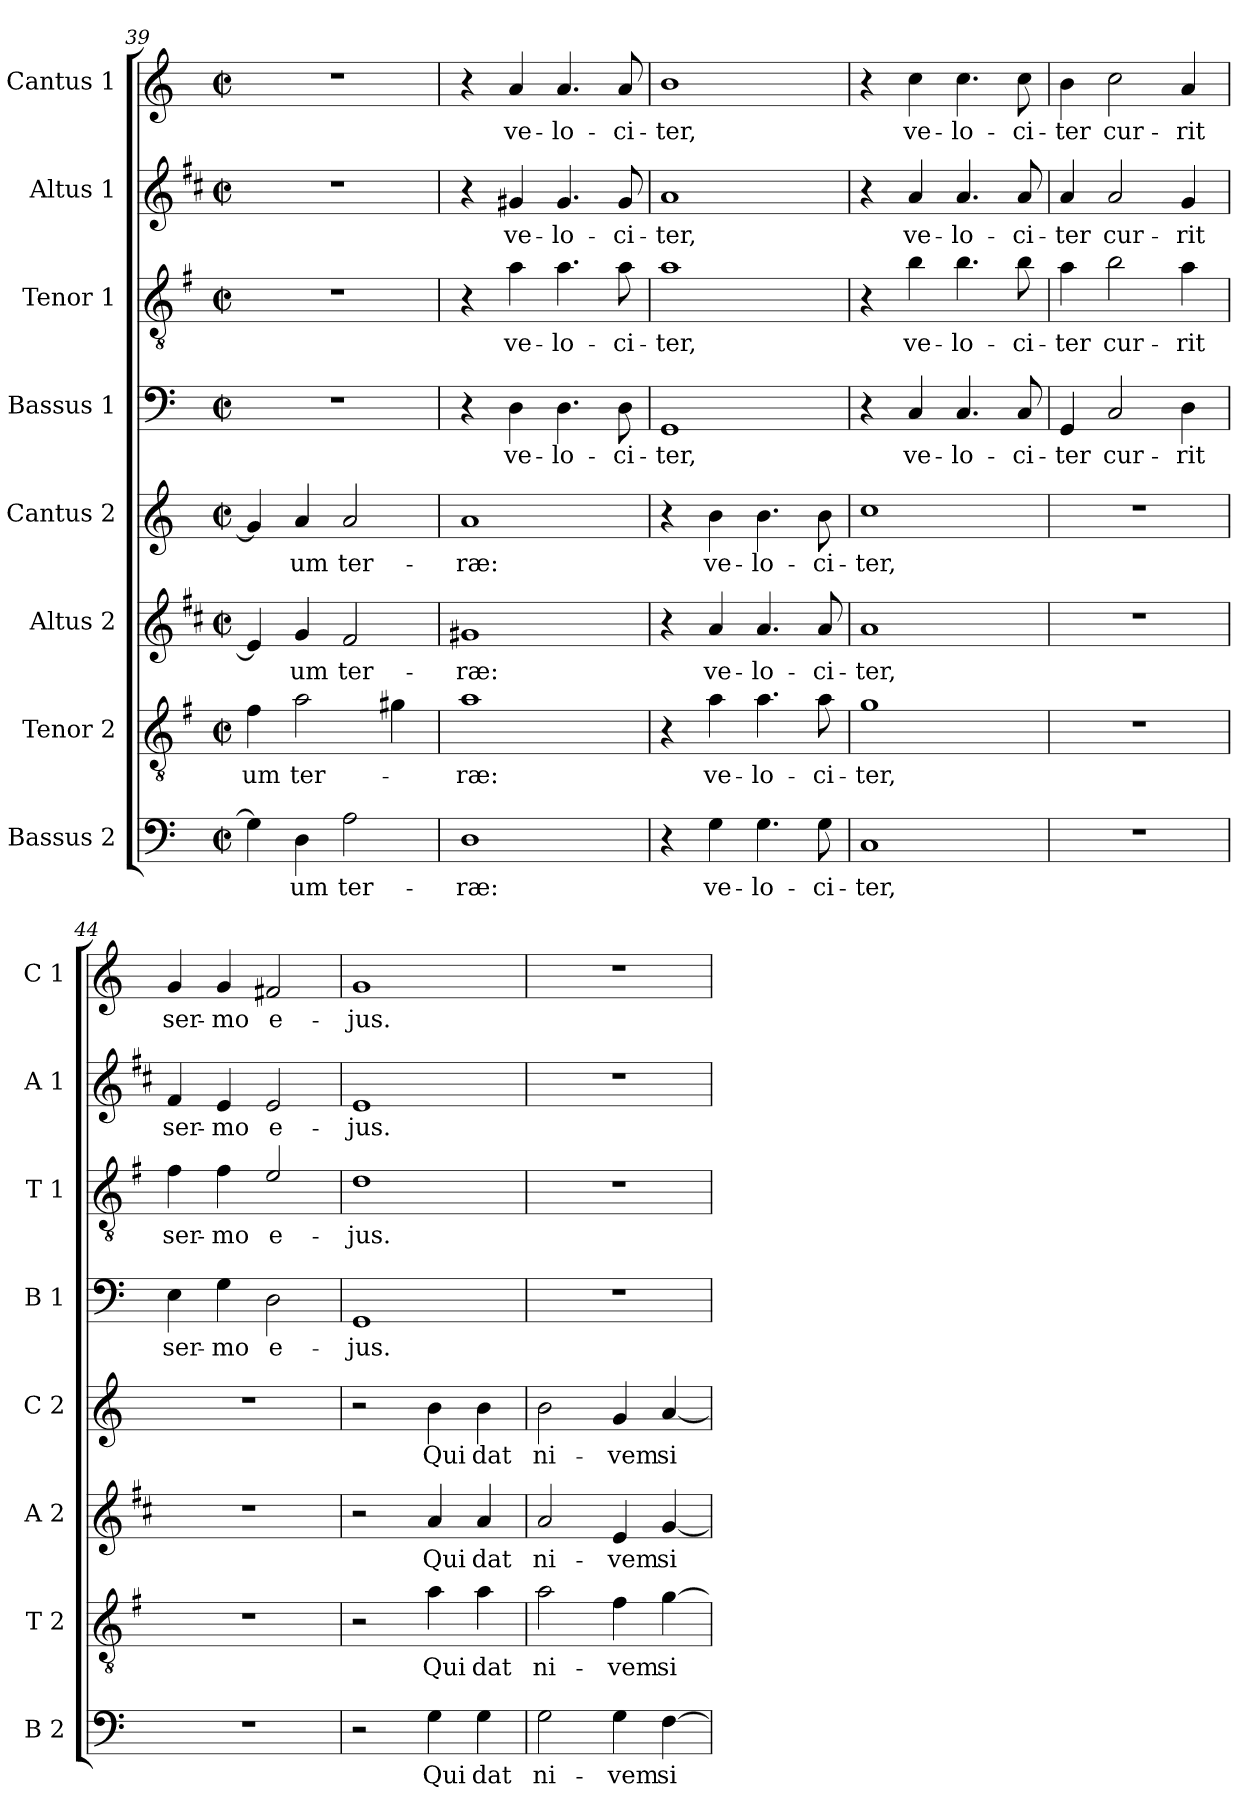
**kern	**text	**kern	**text	**kern	**text	**kern	**text	**kern	**text	**kern	**text	**kern	**text	**kern	**text
*part8	*part8	*part7	*part7	*part6	*part6	*part5	*part5	*part4	*part4	*part3	*part3	*part2	*part2	*part1	*part1
*staff8	*staff8	*staff7	*staff7	*staff6	*staff6	*staff5	*staff5	*staff4	*staff4	*staff3	*staff3	*staff2	*staff2	*staff1	*staff1
*I"Bassus 2	*	*I"Tenor 2	*	*I"Altus 2	*	*I"Cantus 2	*	*I"Bassus 1	*	*I"Tenor 1	*	*I"Altus 1	*	*I"Cantus 1	*
*I'B 2	*	*I'T 2	*	*I'A 2	*	*I'C 2	*	*I'B 1	*	*I'T 1	*	*I'A 1	*	*I'C 1	*
*clefF4	*	*clefGv2	*	*clefG2	*	*clefG2	*	*clefF4	*	*clefGv2	*	*clefG2	*	*clefG2	*
*	*	*ITrd4c7	*	*ITrd1c2	*	*	*	*	*	*ITrd4c7	*	*ITrd1c2	*	*	*
*k[]	*	*k[]	*	*k[]	*	*k[]	*	*k[]	*	*k[]	*	*k[]	*	*k[]	*
*C:	*	*C:	*	*C:	*	*C:	*	*C:	*	*C:	*	*C:	*	*C:	*
*M2/2	*	*M2/2	*	*M2/2	*	*M2/2	*	*M2/2	*	*M2/2	*	*M2/2	*	*M2/2	*
*met(c|)	*	*met(c|)	*	*met(c|)	*	*met(c|)	*	*met(c|)	*	*met(c|)	*	*met(c|)	*	*met(c|)	*
=39	=39	=39	=39	=39	=39	=39	=39	=39	=39	=39	=39	=39	=39	=39	=39
!	!	!	!LO:LY:b	!	!	!	!	!	!	!	!	!	!	!	!
4G\]	.	4B\	-um	4d/]	.	4g/]	.	1r	.	1r	.	1r	.	1r	.
!	!LO:LY:b	!	!LO:LY:b	!	!LO:LY:b	!	!LO:LY:b	!	!	!	!	!	!	!	!
4D\	-um	2d\	ter-	4f/	-um	4a/	-um	.	.	.	.	.	.	.	.
!	!LO:LY:b	!	!	!	!LO:LY:b	!	!LO:LY:b	!	!	!	!	!	!	!	!
2A\	ter-	.	.	2e/	ter-	2a/	ter-	.	.	.	.	.	.	.	.
.	.	4c#X\	.	.	.	.	.	.	.	.	.	.	.	.	.
=40	=40	=40	=40	=40	=40	=40	=40	=40	=40	=40	=40	=40	=40	=40	=40
!	!LO:LY:b	!	!LO:LY:b	!	!LO:LY:b	!	!LO:LY:b	!	!	!	!	!	!	!	!
1D	-ræ:	1d	-ræ:	1f#X	-ræ:	1a	-ræ:	4r	.	4r	.	4r	.	4r	.
!	!	!	!	!	!	!	!	!	!LO:LY:b	!	!LO:LY:b	!	!LO:LY:b	!	!LO:LY:b
.	.	.	.	.	.	.	.	4D\	ve-	4d\	ve-	4f#X/	ve-	4a/	ve-
!	!	!	!	!	!	!	!	!	!LO:LY:b	!	!LO:LY:b	!	!LO:LY:b	!	!LO:LY:b
.	.	.	.	.	.	.	.	4.D\	-lo-	4.d\	-lo-	4.f#/	-lo-	4.a/	-lo-
!	!	!	!	!	!	!	!	!	!LO:LY:b	!	!LO:LY:b	!	!LO:LY:b	!	!LO:LY:b
.	.	.	.	.	.	.	.	8D\	-ci-	8d\	-ci-	8f#/	-ci-	8a/	-ci-
=41	=41	=41	=41	=41	=41	=41	=41	=41	=41	=41	=41	=41	=41	=41	=41
!	!	!	!	!	!	!	!	!	!LO:LY:b	!	!LO:LY:b	!	!LO:LY:b	!	!LO:LY:b
4r	.	4r	.	4r	.	4r	.	1GG	-ter,	1d	-ter,	1g	-ter,	1b	-ter,
!	!LO:LY:b	!	!LO:LY:b	!	!LO:LY:b	!	!LO:LY:b	!	!	!	!	!	!	!	!
4G\	ve-	4d\	ve-	4g/	ve-	4b\	ve-	.	.	.	.	.	.	.	.
!	!LO:LY:b	!	!LO:LY:b	!	!LO:LY:b	!	!LO:LY:b	!	!	!	!	!	!	!	!
4.G\	-lo-	4.d\	-lo-	4.g/	-lo-	4.b\	-lo-	.	.	.	.	.	.	.	.
!	!LO:LY:b	!	!LO:LY:b	!	!LO:LY:b	!	!LO:LY:b	!	!	!	!	!	!	!	!
8G\	-ci-	8d\	-ci-	8g/	-ci-	8b\	-ci-	.	.	.	.	.	.	.	.
=42	=42	=42	=42	=42	=42	=42	=42	=42	=42	=42	=42	=42	=42	=42	=42
!	!LO:LY:b	!	!LO:LY:b	!	!LO:LY:b	!	!LO:LY:b	!	!	!	!	!	!	!	!
1C	-ter,	1c	-ter,	1g	-ter,	1cc	-ter,	4r	.	4r	.	4r	.	4r	.
!	!	!	!	!	!	!	!	!	!LO:LY:b	!	!LO:LY:b	!	!LO:LY:b	!	!LO:LY:b
.	.	.	.	.	.	.	.	4C/	ve-	4e\	ve-	4g/	ve-	4cc\	ve-
!	!	!	!	!	!	!	!	!	!LO:LY:b	!	!LO:LY:b	!	!LO:LY:b	!	!LO:LY:b
.	.	.	.	.	.	.	.	4.C/	-lo-	4.e\	-lo-	4.g/	-lo-	4.cc\	-lo-
!	!	!	!	!	!	!	!	!	!LO:LY:b	!	!LO:LY:b	!	!LO:LY:b	!	!LO:LY:b
.	.	.	.	.	.	.	.	8C/	-ci-	8e\	-ci-	8g/	-ci-	8cc\	-ci-
!!LO:PB:g=z
=43	=43	=43	=43	=43	=43	=43	=43	=43	=43	=43	=43	=43	=43	=43	=43
!	!	!	!	!	!	!	!	!	!LO:LY:b	!	!LO:LY:b	!	!LO:LY:b	!	!LO:LY:b
1r	.	1r	.	1r	.	1r	.	4GG/	-ter	4d\	-ter	4g/	-ter	4b\	-ter
!	!	!	!	!	!	!	!	!	!LO:LY:b	!	!LO:LY:b	!	!LO:LY:b	!	!LO:LY:b
.	.	.	.	.	.	.	.	2C/	cur-	2e\	cur-	2g/	cur-	2cc\	cur-
!	!	!	!	!	!	!	!	!	!LO:LY:b	!	!LO:LY:b	!	!LO:LY:b	!	!LO:LY:b
.	.	.	.	.	.	.	.	4D\	-rit	4d\	-rit	4f/	-rit	4a/	-rit
=44	=44	=44	=44	=44	=44	=44	=44	=44	=44	=44	=44	=44	=44	=44	=44
!	!	!	!	!	!	!	!	!	!LO:LY:b	!	!LO:LY:b	!	!LO:LY:b	!	!LO:LY:b
1r	.	1r	.	1r	.	1r	.	4E\	ser-	4B\	ser-	4e/	ser-	4g/	ser-
!	!	!	!	!	!	!	!	!	!LO:LY:b	!	!LO:LY:b	!	!LO:LY:b	!	!LO:LY:b
.	.	.	.	.	.	.	.	4G\	-mo	4B\	-mo	4d/	-mo	4g/	-mo
!	!	!	!	!	!	!	!	!	!LO:LY:b	!	!LO:LY:b	!	!LO:LY:b	!	!LO:LY:b
.	.	.	.	.	.	.	.	2D\	e-	2A/	e-	2d/	e-	2f#X/	e-
=45	=45	=45	=45	=45	=45	=45	=45	=45	=45	=45	=45	=45	=45	=45	=45
!	!	!	!	!	!	!	!	!	!LO:LY:b	!	!LO:LY:b	!	!LO:LY:b	!	!LO:LY:b
2r	.	2r	.	2r	.	2r	.	1GG	-jus.	1G	-jus.	1d	-jus.	1g	-jus.
!	!LO:LY:b	!	!LO:LY:b	!	!LO:LY:b	!	!LO:LY:b	!	!	!	!	!	!	!	!
4G\	Qui	4d\	Qui	4g/	Qui	4b\	Qui	.	.	.	.	.	.	.	.
!	!LO:LY:b	!	!LO:LY:b	!	!LO:LY:b	!	!LO:LY:b	!	!	!	!	!	!	!	!
4G\	dat	4d\	dat	4g/	dat	4b\	dat	.	.	.	.	.	.	.	.
=46	=46	=46	=46	=46	=46	=46	=46	=46	=46	=46	=46	=46	=46	=46	=46
!	!LO:LY:b	!	!LO:LY:b	!	!LO:LY:b	!	!LO:LY:b	!	!	!	!	!	!	!	!
2G\	ni-	2d\	ni-	2g/	ni-	2b\	ni-	1r	.	1r	.	1r	.	1r	.
!	!LO:LY:b	!	!LO:LY:b	!	!LO:LY:b	!	!LO:LY:b	!	!	!	!	!	!	!	!
4G\	-vem	4B\	-vem	4d/	-vem	4g/	-vem	.	.	.	.	.	.	.	.
!	!LO:LY:b	!	!LO:LY:b	!	!LO:LY:b	!	!LO:LY:b	!	!	!	!	!	!	!	!
[4F\	si-	[4c\	si-	[4f/	si-	[4a/	si-	.	.	.	.	.	.	.	.
=	=	=	=	=	=	=	=	=	=	=	=	=	=	=	=
*-	*-	*-	*-	*-	*-	*-	*-	*-	*-	*-	*-	*-	*-	*-	*-
